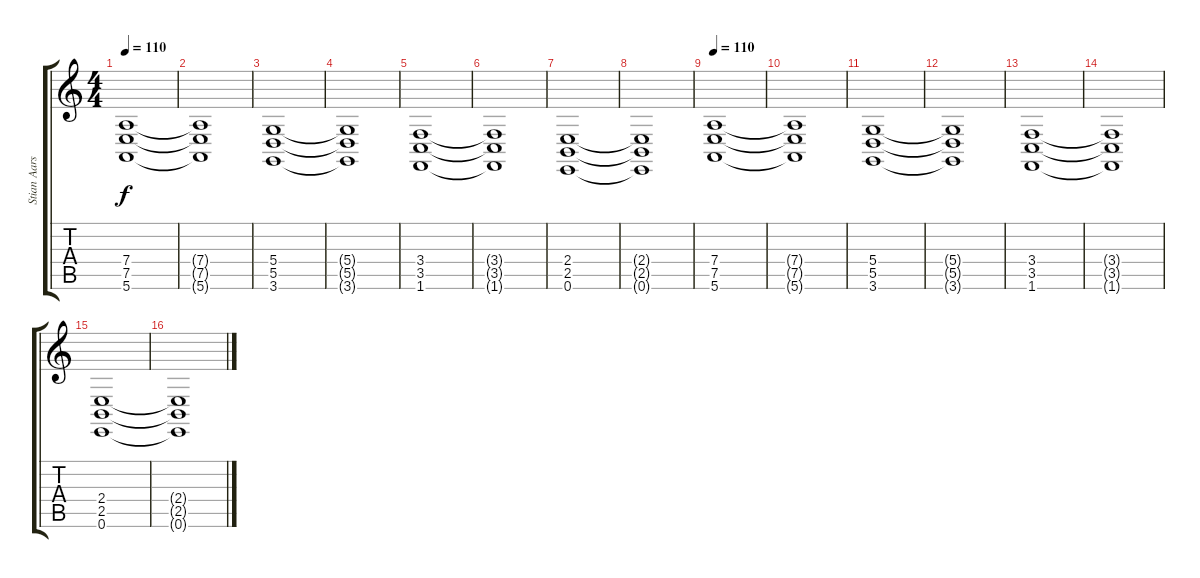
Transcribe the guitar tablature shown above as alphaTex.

\track ("Stian Aarstad" "Stian Aars") {instrument pad2warm}
\staff {score tabs}
\tuning (E4 B3 G3 D3 A2 E2) {hide}
\ts (4 4)
\tempo 110
\clef g2
\ks c
(7.4 7.5 5.6).1{dy f volume 16} |
(7.4{t} 7.5{t} 5.6{t}).1 |
(5.4 5.5 3.6).1 |
(5.4{t} 5.5{t} 3.6{t}).1 |
(3.4 3.5 1.6).1 |
(3.4{t} 3.5{t} 1.6{t}).1 |
(2.4 2.5 0.6).1 |
(2.4{t} 2.5{t} 0.6{t}).1 |
\tempo 110
(7.4 7.5 5.6).1{volume 16} |
(7.4{t} 7.5{t} 5.6{t}).1 |
(5.4 5.5 3.6).1 |
(5.4{t} 5.5{t} 3.6{t}).1 |
(3.4 3.5 1.6).1 |
(3.4{t} 3.5{t} 1.6{t}).1 |
(2.4 2.5 0.6).1 |
(2.4{t} 2.5{t} 0.6{t}).1
